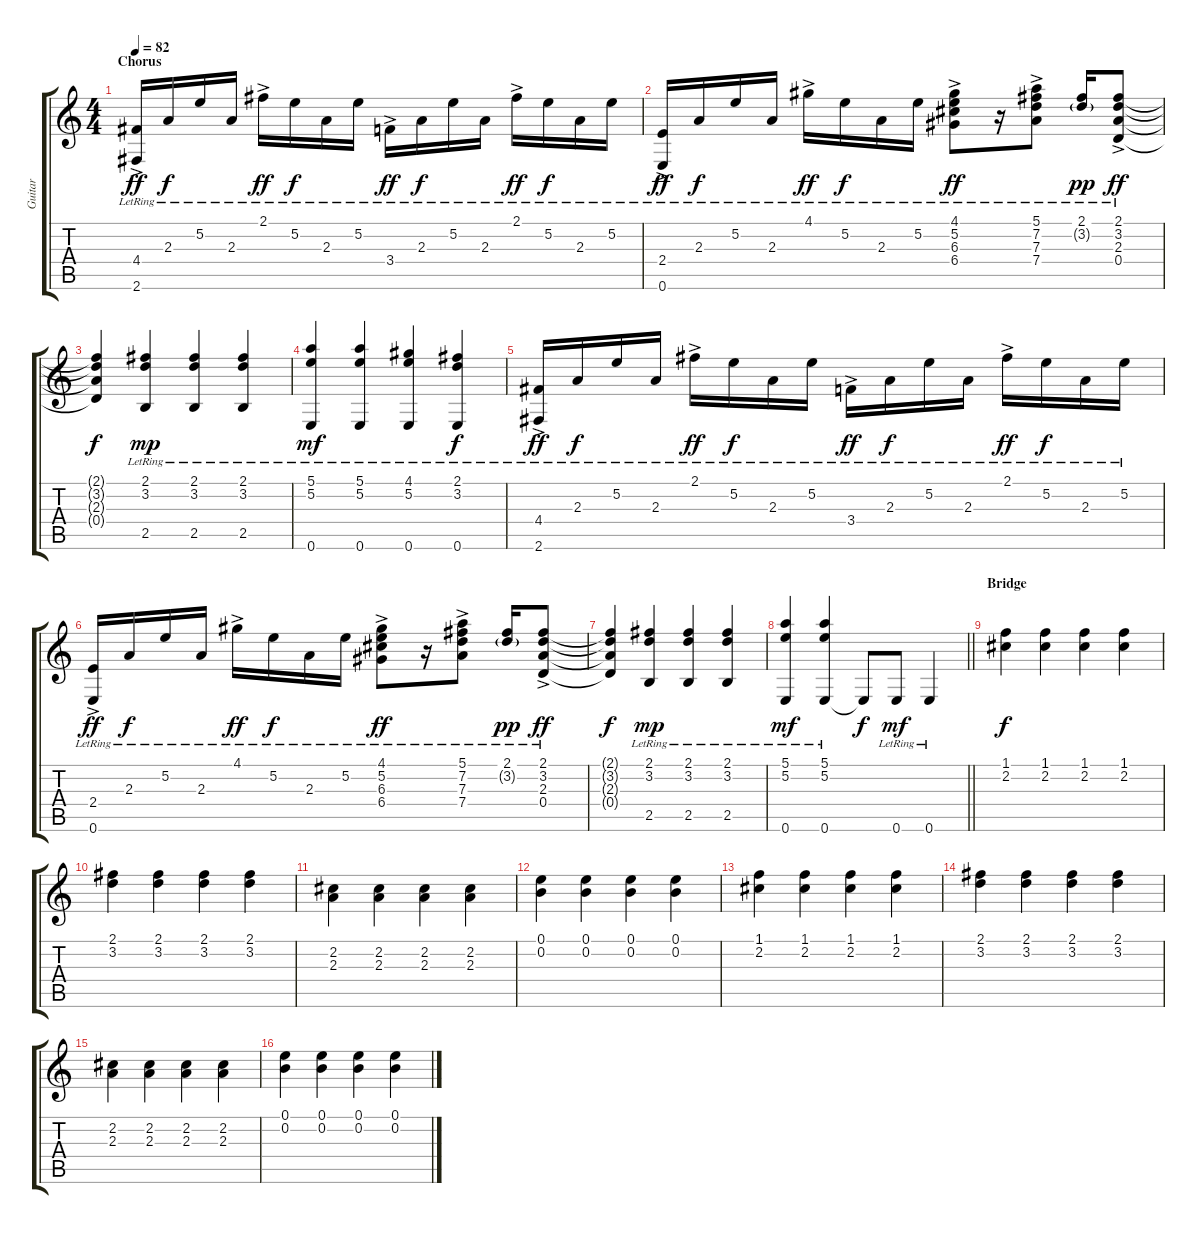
\track ("Guitar" "Guitar") {instrument acousticguitarsteel}
\staff {score tabs}
\tuning (E4 B3 G3 D3 A2 E2) {hide}
\ts (4 4)
\section ("" "Chorus")
\tempo 82
\clef g2
\ks c
(4.4{ac lr} 2.6{lr}).16{dy ff} 2.3{lr}.16{dy f} 5.2{lr}.16 2.3{lr}.16 2.1{ac lr}.16{dy ff} 5.2{lr}.16{dy f} 2.3{lr}.16 5.2{lr}.16 3.4{ac lr}.16{dy ff} 2.3{lr}.16{dy f} 5.2{lr}.16 2.3{lr}.16 2.1{ac lr}.16{dy ff} 5.2{lr}.16{dy f} 2.3{lr}.16 5.2{lr}.16 |
(2.4{ac lr} 0.6{lr}).16{dy ff} 2.3{lr}.16{dy f} 5.2{lr}.16 2.3{lr}.16 4.1{ac lr}.16{dy ff} 5.2{lr}.16{dy f} 2.3{lr}.16 5.2{lr}.16 (4.1{ac lr} 5.2{ac lr} 6.3 6.4).8{dy ff} r.16 (5.1{ac lr} 7.2{ac lr} 7.3 7.4).8 (2.1 3.2{g lr}).16{dy pp} (2.1{ac lr} 3.2{ac lr} 2.3 0.4).8{dy ff} |
(2.1{t} 3.2{t} 2.3{t} 0.4{t}).4{dy f} (2.1{lr} 3.2{lr} 2.5{lr}).4{dy mp} (2.1{lr} 3.2{lr} 2.5{lr}).4 (2.1{lr} 3.2{lr} 2.5{lr}).4 |
(5.1{lr} 5.2{lr} 0.6{lr}).4{dy mf} (5.1{lr} 5.2{lr} 0.6{lr}).4 (4.1{lr} 5.2{lr} 0.6{lr}).4 (2.1{lr} 3.2{lr} 0.6).4{dy f} |
(4.4{ac lr} 2.6{lr}).16{dy ff} 2.3{lr}.16{dy f} 5.2{lr}.16 2.3{lr}.16 2.1{ac lr}.16{dy ff} 5.2{lr}.16{dy f} 2.3{lr}.16 5.2{lr}.16 3.4{ac lr}.16{dy ff} 2.3{lr}.16{dy f} 5.2{lr}.16 2.3{lr}.16 2.1{ac lr}.16{dy ff} 5.2{lr}.16{dy f} 2.3{lr}.16 5.2{lr}.16 |
(2.4{ac lr} 0.6{lr}).16{dy ff} 2.3{lr}.16{dy f} 5.2{lr}.16 2.3{lr}.16 4.1{ac lr}.16{dy ff} 5.2{lr}.16{dy f} 2.3{lr}.16 5.2{lr}.16 (4.1{ac lr} 5.2{ac lr} 6.3 6.4).8{dy ff} r.16 (5.1{ac lr} 7.2{ac lr} 7.3 7.4).8 (2.1 3.2{g lr}).16{dy pp} (2.1{ac lr} 3.2{ac lr} 2.3 0.4).8{dy ff} |
(2.1{t} 3.2{t} 2.3{t} 0.4{t}).4{dy f} (2.1{lr} 3.2{lr} 2.5{lr}).4{dy mp} (2.1{lr} 3.2{lr} 2.5{lr}).4 (2.1{lr} 3.2{lr} 2.5{lr}).4 |
\barLineRight lightlight
(5.1{lr} 5.2{lr} 0.6{lr}).4{dy mf} (5.1{lr} 5.2{lr} 0.6{lr}).4 0.6{t}.8{dy f} 0.6{lr}.8{dy mf} 0.6{lr}.4 |
\section ("" "Bridge")
(1.1 2.2).4{dy f} (1.1 2.2).4 (1.1 2.2).4 (1.1 2.2).4 |
(2.1 3.2).4 (2.1 3.2).4 (2.1 3.2).4 (2.1 3.2).4 |
(2.2 2.3).4 (2.2 2.3).4 (2.2 2.3).4 (2.2 2.3).4 |
(0.1 0.2).4 (0.1 0.2).4 (0.1 0.2).4 (0.1 0.2).4 |
(1.1 2.2).4 (1.1 2.2).4 (1.1 2.2).4 (1.1 2.2).4 |
(2.1 3.2).4 (2.1 3.2).4 (2.1 3.2).4 (2.1 3.2).4 |
(2.2 2.3).4 (2.2 2.3).4 (2.2 2.3).4 (2.2 2.3).4 |
(0.1 0.2).4 (0.1 0.2).4 (0.1 0.2).4 (0.1 0.2).4
